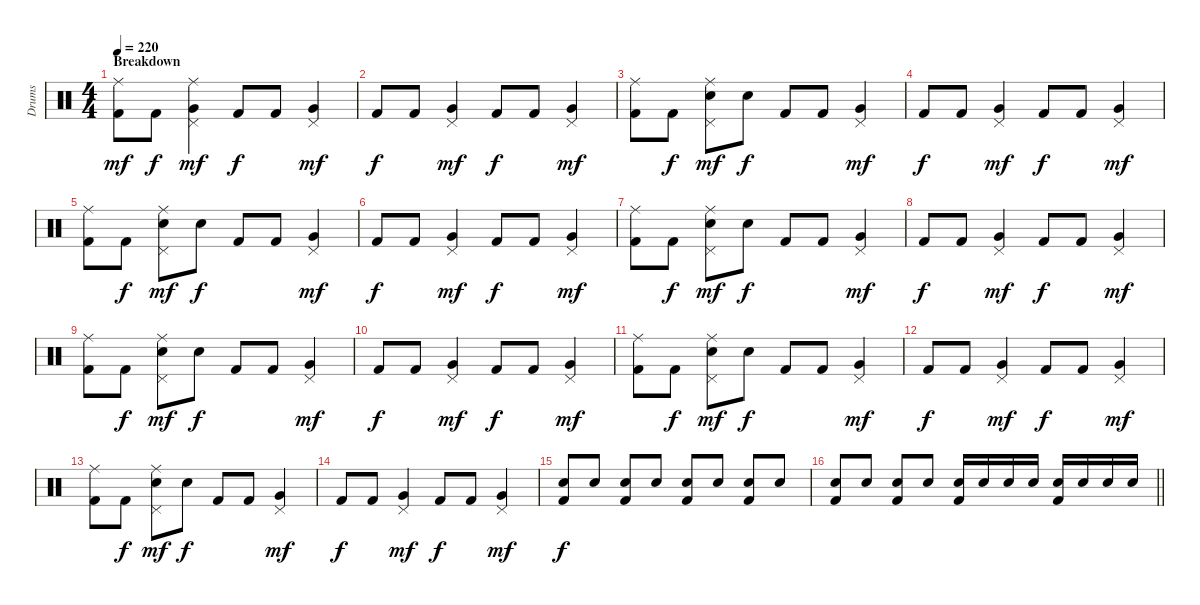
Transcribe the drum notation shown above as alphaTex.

\track ("Drums" "Drums") {instrument percussion}
\staff {score}
\articulation defaults
\ts (4 4)
\section ("" "Breakdown")
\tempo 220
\clef neutral
\ks c
("Ride (middle)" "Kick (hit) 2").8{dy mf} "Kick (hit) 2".8{dy f} ("Ride (middle)" "Pedal Hi-Hat (hit)" "Very Low Tom (hit)").4{dy mf} "Kick (hit) 2".8{dy f} "Kick (hit) 2".8 ("Pedal Hi-Hat (hit)" "Very Low Tom (hit)").4{dy mf} |
"Kick (hit) 2".8{dy f} "Kick (hit) 2".8 ("Pedal Hi-Hat (hit)" "Very Low Tom (hit)").4{dy mf} "Kick (hit) 2".8{dy f} "Kick (hit) 2".8 ("Pedal Hi-Hat (hit)" "Very Low Tom (hit)").4{dy mf} |
("Ride (middle)" "Kick (hit) 2").8 "Kick (hit) 2".8{dy f} ("Ride (middle)" "Pedal Hi-Hat (hit)" "Electric Snare (hit)").8{dy mf} "Electric Snare (hit)".8{dy f} "Kick (hit) 2".8 "Kick (hit) 2".8 ("Pedal Hi-Hat (hit)" "Very Low Tom (hit)").4{dy mf} |
"Kick (hit) 2".8{dy f} "Kick (hit) 2".8 ("Pedal Hi-Hat (hit)" "Very Low Tom (hit)").4{dy mf} "Kick (hit) 2".8{dy f} "Kick (hit) 2".8 ("Pedal Hi-Hat (hit)" "Very Low Tom (hit)").4{dy mf} |
("Ride (middle)" "Kick (hit) 2").8 "Kick (hit) 2".8{dy f} ("Ride (middle)" "Pedal Hi-Hat (hit)" "Electric Snare (hit)").8{dy mf} "Electric Snare (hit)".8{dy f} "Kick (hit) 2".8 "Kick (hit) 2".8 ("Pedal Hi-Hat (hit)" "Very Low Tom (hit)").4{dy mf} |
"Kick (hit) 2".8{dy f} "Kick (hit) 2".8 ("Pedal Hi-Hat (hit)" "Very Low Tom (hit)").4{dy mf} "Kick (hit) 2".8{dy f} "Kick (hit) 2".8 ("Pedal Hi-Hat (hit)" "Very Low Tom (hit)").4{dy mf} |
("Ride (middle)" "Kick (hit) 2").8 "Kick (hit) 2".8{dy f} ("Ride (middle)" "Pedal Hi-Hat (hit)" "Electric Snare (hit)").8{dy mf} "Electric Snare (hit)".8{dy f} "Kick (hit) 2".8 "Kick (hit) 2".8 ("Pedal Hi-Hat (hit)" "Very Low Tom (hit)").4{dy mf} |
"Kick (hit) 2".8{dy f} "Kick (hit) 2".8 ("Pedal Hi-Hat (hit)" "Very Low Tom (hit)").4{dy mf} "Kick (hit) 2".8{dy f} "Kick (hit) 2".8 ("Pedal Hi-Hat (hit)" "Very Low Tom (hit)").4{dy mf} |
("Ride (middle)" "Kick (hit) 2").8 "Kick (hit) 2".8{dy f} ("Ride (middle)" "Pedal Hi-Hat (hit)" "Electric Snare (hit)").8{dy mf} "Electric Snare (hit)".8{dy f} "Kick (hit) 2".8 "Kick (hit) 2".8 ("Pedal Hi-Hat (hit)" "Very Low Tom (hit)").4{dy mf} |
"Kick (hit) 2".8{dy f} "Kick (hit) 2".8 ("Pedal Hi-Hat (hit)" "Very Low Tom (hit)").4{dy mf} "Kick (hit) 2".8{dy f} "Kick (hit) 2".8 ("Pedal Hi-Hat (hit)" "Very Low Tom (hit)").4{dy mf} |
("Ride (middle)" "Kick (hit) 2").8 "Kick (hit) 2".8{dy f} ("Ride (middle)" "Pedal Hi-Hat (hit)" "Electric Snare (hit)").8{dy mf} "Electric Snare (hit)".8{dy f} "Kick (hit) 2".8 "Kick (hit) 2".8 ("Pedal Hi-Hat (hit)" "Very Low Tom (hit)").4{dy mf} |
"Kick (hit) 2".8{dy f} "Kick (hit) 2".8 ("Pedal Hi-Hat (hit)" "Very Low Tom (hit)").4{dy mf} "Kick (hit) 2".8{dy f} "Kick (hit) 2".8 ("Pedal Hi-Hat (hit)" "Very Low Tom (hit)").4{dy mf} |
("Ride (middle)" "Kick (hit) 2").8 "Kick (hit) 2".8{dy f} ("Ride (middle)" "Pedal Hi-Hat (hit)" "Electric Snare (hit)").8{dy mf} "Electric Snare (hit)".8{dy f} "Kick (hit) 2".8 "Kick (hit) 2".8 ("Pedal Hi-Hat (hit)" "Very Low Tom (hit)").4{dy mf} |
"Kick (hit) 2".8{dy f} "Kick (hit) 2".8 ("Pedal Hi-Hat (hit)" "Very Low Tom (hit)").4{dy mf} "Kick (hit) 2".8{dy f} "Kick (hit) 2".8 ("Pedal Hi-Hat (hit)" "Very Low Tom (hit)").4{dy mf} |
("Electric Snare (hit)" "Kick (hit) 2").8{dy f} "Electric Snare (hit)".8 ("Electric Snare (hit)" "Kick (hit) 2").8 "Electric Snare (hit)".8 ("Electric Snare (hit)" "Kick (hit) 2").8 "Electric Snare (hit)".8 ("Electric Snare (hit)" "Kick (hit) 2").8 "Electric Snare (hit)".8 |
\barLineRight lightlight
("Electric Snare (hit)" "Kick (hit) 2").8 "Electric Snare (hit)".8 ("Electric Snare (hit)" "Kick (hit) 2").8 "Electric Snare (hit)".8 ("Electric Snare (hit)" "Kick (hit) 2").16 "Electric Snare (hit)".16 "Electric Snare (hit)".16 "Electric Snare (hit)".16 ("Electric Snare (hit)" "Kick (hit) 2").16 "Electric Snare (hit)".16 "Electric Snare (hit)".16 "Electric Snare (hit)".16
